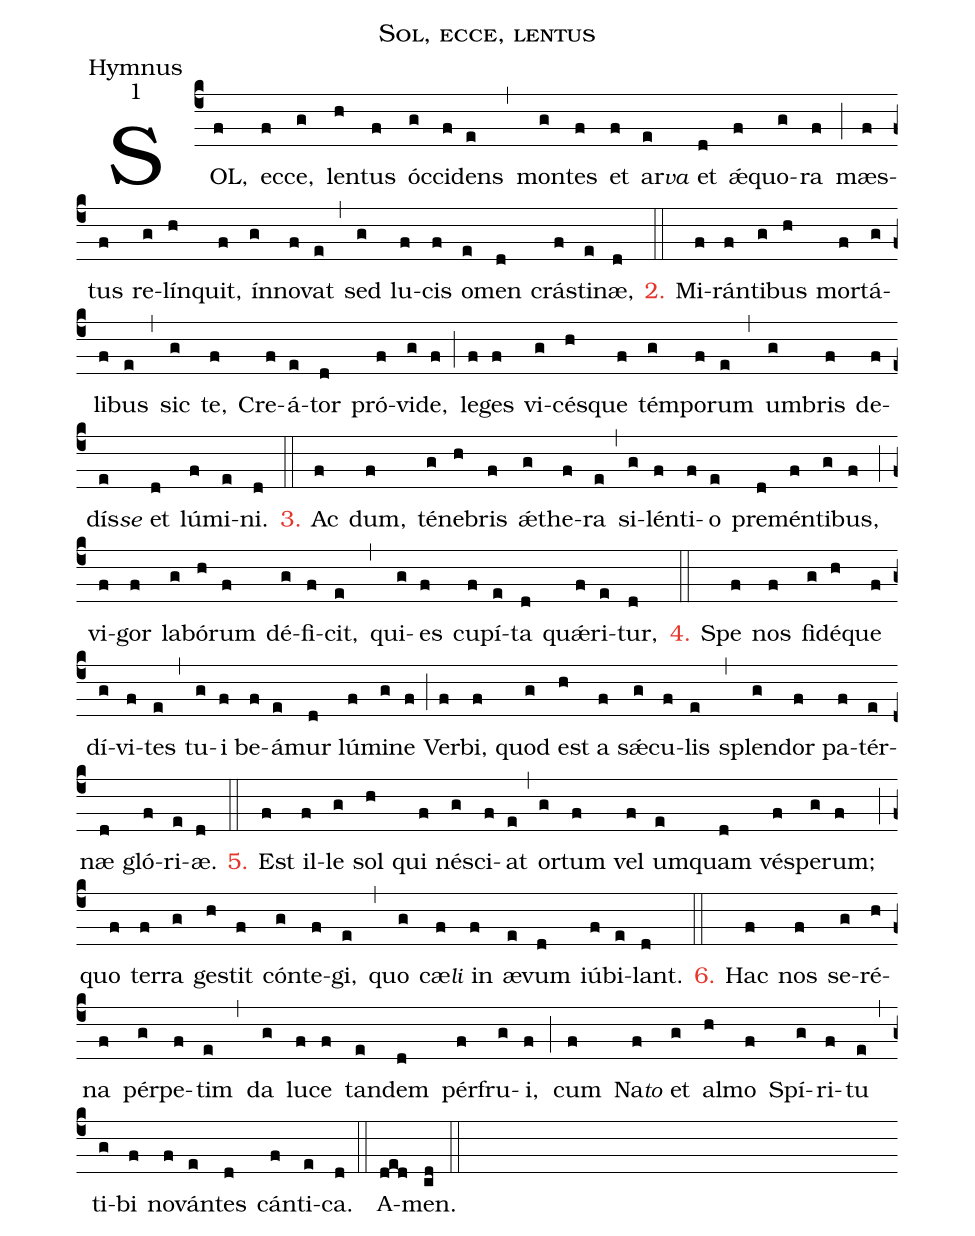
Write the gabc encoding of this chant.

name:Sol, ecce, lentus;
office-part:Hymnus;
mode:1;
%%
(c4)SOL,(f) ec(f)ce,(g) len(h)tus(f) óc(g)ci(f)dens(e) (,)
mon(g)tes(f) et(f) ar(e)<e>va</e> et(d) ǽ(f)quo(g)ra(f) (;)
mæs(f)tus(f) re(g)lín(h)quit,(f) ín(g)no(f)vat(e) (,)
sed(g) lu(f)cis(f) o(e)men(d) crás(f)ti(e)næ,(d) (::)

<c>2.</c> Mi(f)rán(f)ti(g)bus(h) mor(f)tá(g)li(f)bus(e) (,)
sic(g) te,(f) Cre(f)á(e)tor(d) pró(f)vi(g)de,(f) (;)
le(f)ges(f) vi(g)cés(h)que(f) tém(g)po(f)rum(e) (,)
um(g)bris(f) de(f)dís(e)<e>se</e> et(d) lú(f)mi(e)ni.(d) (::)

<c>3.</c> Ac(f) dum,(f) té(g)ne(h)bris(f) ǽ(g)the(f)ra(e) (,)
si(g)lén(f)ti(f)o(e) pre(d)mén(f)ti(g)bus,(f) (;)
vi(f)gor(f) la(g)bó(h)rum(f) dé(g)fi(f)cit,(e) (,)
qui(g)es(f) cu(f)pí(e)ta(d) quǽ(f)ri(e)tur,(d) (::)

<c>4.</c> Spe(f) nos(f) fi(g)dé(h)que(f) dí(g)vi(f)tes(e) (,)
tu(g)i(f) be(f)á(e)mur(d) lú(f)mi(g)ne(f) (;)
Ver(f)bi,(f) quod(g) est(h) a(f) sǽ(g)cu(f)lis(e) (,)
splen(g)dor(f) pa(f)tér(e)næ(d) gló(f)ri(e)æ.(d) (::)

<c>5.</c> Est(f) il(f)le(g) sol(h) qui(f) né(g)sci(f)at(e) (,)
or(g)tum(f) vel(f) um(e)quam(d) vés(f)pe(g)rum;(f) (;)
quo(f) ter(f)ra(g) ges(h)tit(f) cón(g)te(f)gi,(e) (,)
quo(g) cæ(f)<e>li</e> in(f) æ(e)vum(d) iú(f)bi(e)lant.(d) (::)

<c>6.</c> Hac(f) nos(f) se(g)ré(h)na(f) pér(g)pe(f)tim(e) (,)
da(g) lu(f)ce(f) tan(e)dem(d) pér(f)fru(g)i,(f) (;)
cum(f) Na(f)<e>to</e> et(g) al(h)mo(f) Spí(g)ri(f)tu(e) (,)
ti(g)bi(f) no(f)ván(e)tes(d) cán(f)ti(e)ca.(d) (::)

A(ded)men.(cd) (::)
